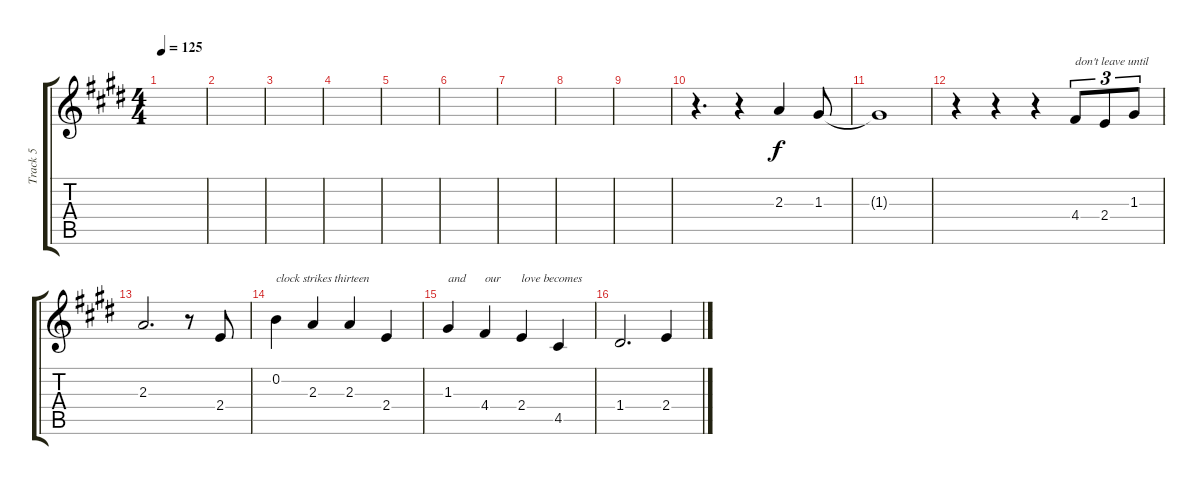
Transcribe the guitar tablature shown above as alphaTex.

\track ("Track 5" "Track 5") {instrument acousticguitarnylon}
\staff {score tabs}
\tuning (E4 B3 G3 D3 A2 E2) {hide}
\ts (4 4)
\tempo 125
\clef g2
\ks e
|
|
|
|
|
|
|
|
|
r.4{d} r.4 2.3.4 1.3.8 |
1.3{t}.1 |
r.4 r.4 r.4 4.4.8{tu (3 2) txt "don't leave until"} 2.4.8{tu (3 2)} 1.3.8{tu (3 2)} |
2.3.2{d} r.8 2.4.8 |
0.2.4{txt "clock strikes thirteen"} 2.3.4 2.3.4 2.4.4 |
1.3.4{txt "and"} 4.4.4{txt "our"} 2.4.4{txt "love becomes"} 4.5.4 |
1.4.2{d} 2.4.4
